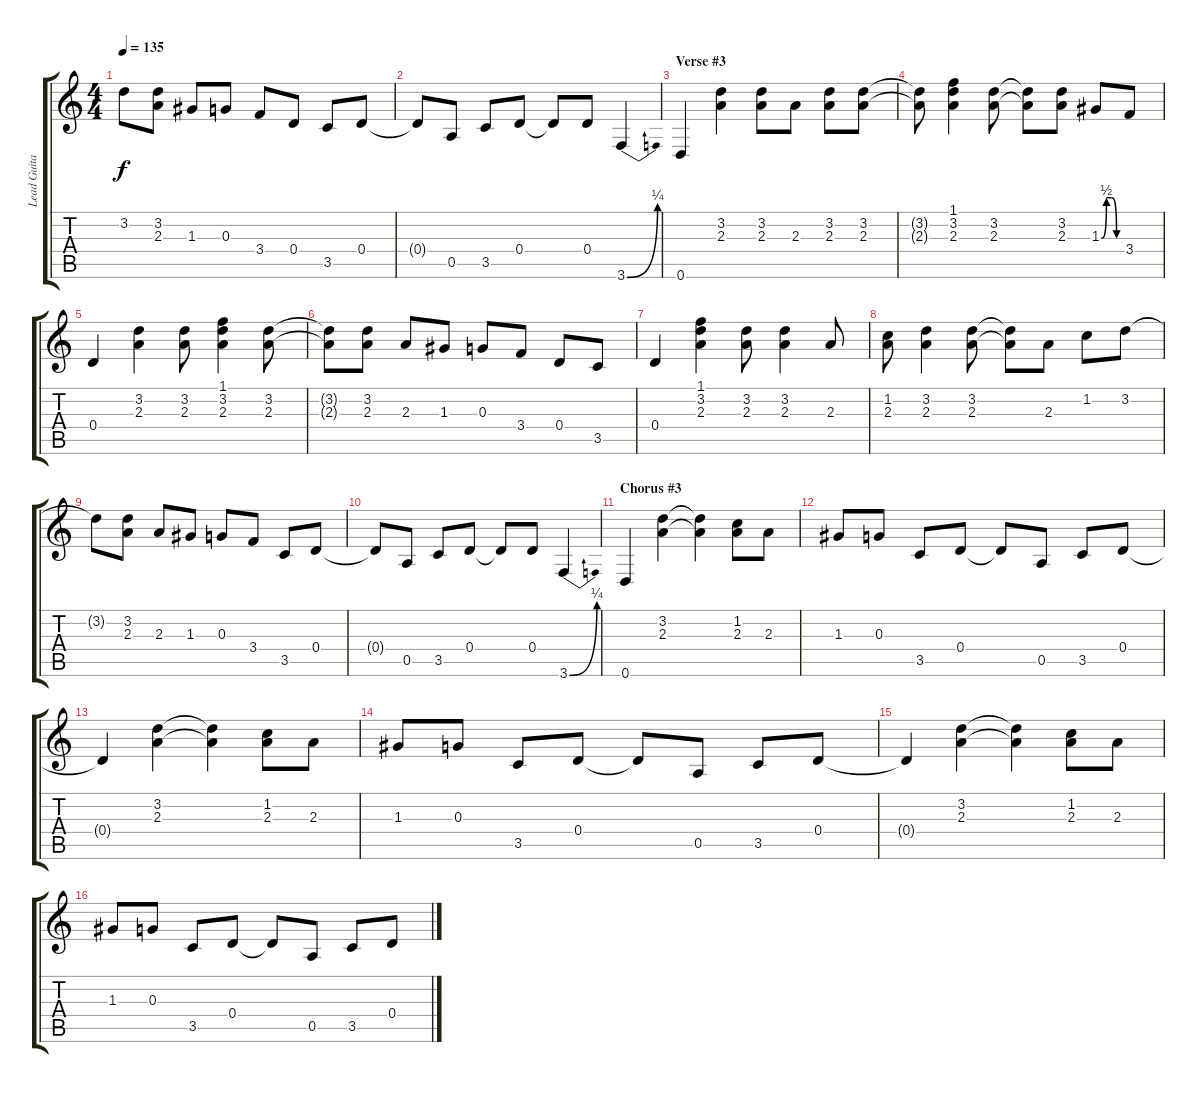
\track ("Lead Guitar" "Lead Guita") {instrument electricguitarjazz}
\staff {score tabs}
\tuning (E4 B3 G3 D3 A2 D2) {hide}
\ts (4 4)
\tempo 135
\clef g2
\ks c
3.2{t}.8{dy f} (3.2 2.3).8 1.3.8 0.3.8 3.4.8 0.4.8 3.5.8 0.4.8 |
0.4{t}.8 0.5.8 3.5.8 0.4.8 0.4{t}.8 0.4.8 3.6{be (bend 0 0 60 1)}.4 |
\section ("" "Verse #3")
0.6.4 (3.2 2.3).4 (3.2 2.3).8 2.3.8 (3.2 2.3).8 (3.2 2.3).8 |
(3.2{t} 2.3{t}).8 (1.1 3.2 2.3).4 (3.2 2.3).8 (3.2{t} 2.3{t}).8 (3.2 2.3).8 1.3{be (custom 0 0 15 2 30 2 45 0 60 0)}.8 3.4.8 |
0.4.4 (3.2 2.3).4 (3.2 2.3).8 (1.1 3.2 2.3).4 (3.2 2.3).8 |
(3.2{t} 2.3{t}).8 (3.2 2.3).8 2.3.8 1.3.8 0.3.8 3.4.8 0.4.8 3.5.8 |
0.4.4 (1.1 3.2 2.3).4 (3.2 2.3).8 (3.2 2.3).4 2.3.8 |
(1.2 2.3).8 (3.2 2.3).4 (3.2 2.3).8 (3.2{t} 2.3{t}).8 2.3.8 1.2.8 3.2.8 |
3.2{t}.8 (3.2 2.3).8 2.3.8 1.3.8 0.3.8 3.4.8 3.5.8 0.4.8 |
0.4{t}.8 0.5.8 3.5.8 0.4.8 0.4{t}.8 0.4.8 3.6{be (bend 0 0 60 1)}.4 |
\section ("" "Chorus #3")
0.6.4 (3.2 2.3).4 (3.2{t} 2.3{t}).4 (1.2 2.3).8 2.3.8 |
1.3.8 0.3.8 3.5.8 0.4.8 0.4{t}.8 0.5.8 3.5.8 0.4.8 |
0.4{t}.4 (3.2 2.3).4 (3.2{t} 2.3{t}).4 (1.2 2.3).8 2.3.8 |
1.3.8 0.3.8 3.5.8 0.4.8 0.4{t}.8 0.5.8 3.5.8 0.4.8 |
0.4{t}.4 (3.2 2.3).4 (3.2{t} 2.3{t}).4 (1.2 2.3).8 2.3.8 |
1.3.8 0.3.8 3.5.8 0.4.8 0.4{t}.8 0.5.8 3.5.8 0.4.8
